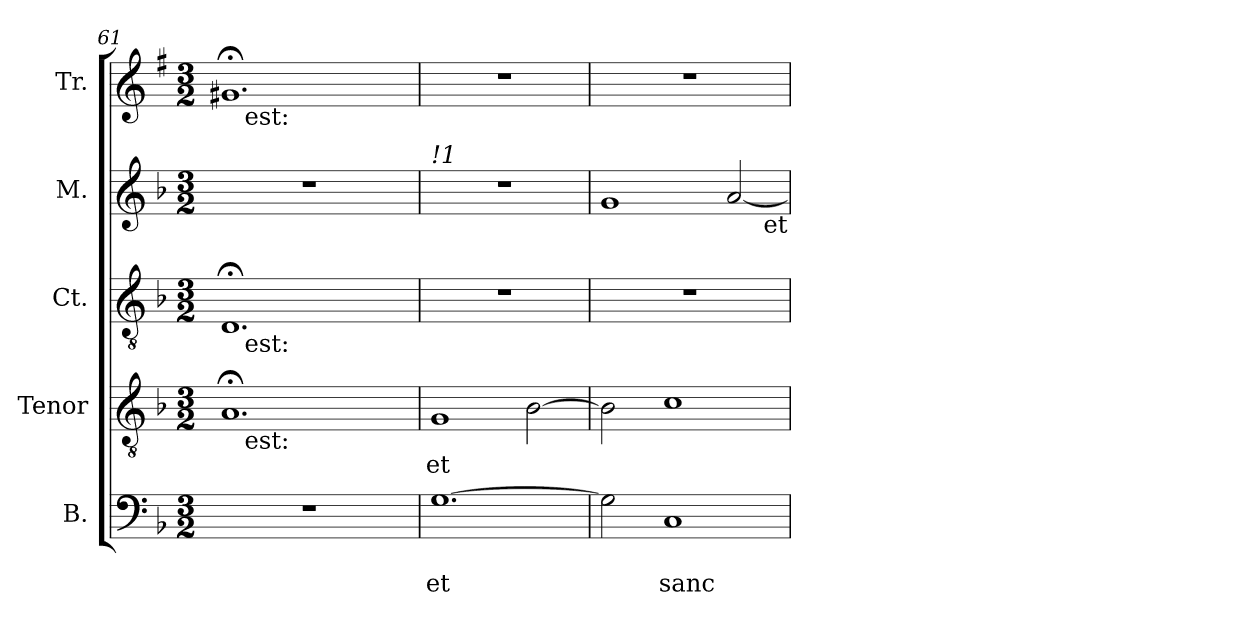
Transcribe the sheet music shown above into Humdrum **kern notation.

**kern	**text	**text	**kern	**text	**kern	**kern	**kern
*part5	*part5	*part5	*part4	*part4	*part3	*part2	*part1
*staff5	*staff5	*staff5	*staff4	*staff4	*staff3	*staff2	*staff1
*I"B.	*	*	*I"Tenor	*	*I"Ct.	*I"M.	*I"Tr.
*I'B.	*	*	*I'T.	*	*I'Ct.	*I'M.	*I'Tr.
*clefF4	*	*	*clefGv2	*	*clefGv2	*clefG2	*clefG2
*	*	*	*	*	*	*	*ITrd1c2
*k[b-]	*	*	*k[b-]	*	*k[b-]	*k[b-]	*k[b-]
*F:	*	*	*F:	*	*F:	*F:	*F:
*M3/2	*	*	*M3/2	*	*M3/2	*M3/2	*M3/2
=61	=61	=61	=61	=61	=61	=61	=61
*	*	*	*^	*	*^	*	*^
1.r	.	.	1.A;	16.ryy	.	1.D;	16.ryy	1.r	1.f#;	16.ryy
!	!	!	!	!	!	!	!	!	!	!LO:TX:b:t=est&colon;
!	!	!	!	!	!	!	!LO:TX:b:t=est&colon;	!	!	!
!	!	!	!	!LO:TX:b:t=est&colon;	!	!	!	!	!	!
.	.	.	.	1ryy	.	.	1ryy	.	.	1ryy
.	.	.	.	4ryy	.	.	4ryy	.	.	4ryy
.	.	.	.	8ryy	.	.	8ryy	.	.	8ryy
.	.	.	.	32ryy	.	.	32ryy	.	.	32ryy
!!LO:LB:g=z
=62	=62	=62	=62	=62	=62	=62	=62	=62	=62	=62
!	!	!	!	!	!	!	!	!LO:TX:a:i:t=!1	!	!
!	!	!LO:LY:b	!	!	!LO:LY:b	!	!	!LO:N:vis=1	!	!
*	*	*	*v	*v	*	*	*	*	*v	*v
*	*	*	*	*	*v	*v	*	*
[>1.G	.	et	1G	et	1.r	1.r	1.r
.	.	.	[>2B-\	.	.	.	.
=63	=63	=63	=63	=63	=63	=63	=63
2G\]	.	.	2B-\]	.	1.r	1g	1.r
!	!	!LO:LY:b	!	!	!	!	!
1C	.	sanc-	1c	.	.	.	.
.	.	.	.	.	.	[<2a/	.
!	!	!	!	!	!	!LO:TX:b:t=et	!
=	=	=	=	=	=	=	=
*-	*-	*-	*-	*-	*-	*-	*-
